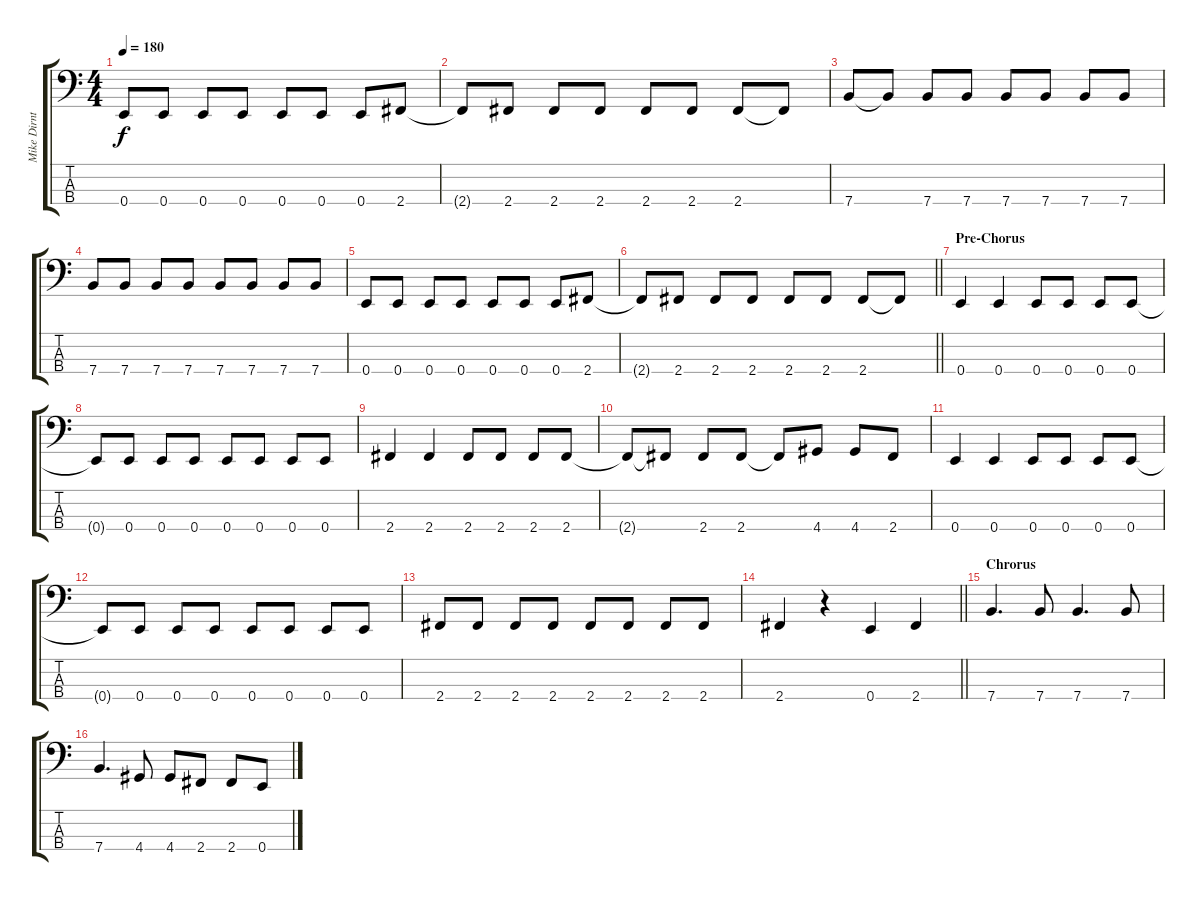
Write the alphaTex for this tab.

\track ("Mike Dirnt (Bass)" "Mike Dirnt") {instrument electricbasspick}
\staff {score tabs}
\tuning (G2 D2 A1 E1) {hide}
\ts (4 4)
\tempo 180
\clef f4
\ks c
0.4.8{dy f} 0.4.8 0.4.8 0.4.8 0.4.8 0.4.8 0.4.8 2.4.8 |
2.4{t}.8 2.4.8 2.4.8 2.4.8 2.4.8 2.4.8 2.4.8 2.4{t}.8 |
7.4.8 7.4{t}.8 7.4.8 7.4.8 7.4.8 7.4.8 7.4.8 7.4.8 |
7.4.8 7.4.8 7.4.8 7.4.8 7.4.8 7.4.8 7.4.8 7.4.8 |
0.4.8 0.4.8 0.4.8 0.4.8 0.4.8 0.4.8 0.4.8 2.4.8 |
\barLineRight lightlight
2.4{t}.8 2.4.8 2.4.8 2.4.8 2.4.8 2.4.8 2.4.8 2.4{t}.8 |
\section ("" "Pre-Chorus")
0.4.4 0.4.4 0.4.8 0.4.8 0.4.8 0.4.8 |
0.4{t}.8 0.4.8 0.4.8 0.4.8 0.4.8 0.4.8 0.4.8 0.4.8 |
2.4.4 2.4.4 2.4.8 2.4.8 2.4.8 2.4.8 |
2.4{t}.8 2.4{t}.8 2.4.8 2.4.8 2.4{t}.8 4.4.8 4.4.8 2.4.8 |
0.4.4 0.4.4 0.4.8 0.4.8 0.4.8 0.4.8 |
0.4{t}.8 0.4.8 0.4.8 0.4.8 0.4.8 0.4.8 0.4.8 0.4.8 |
2.4.8 2.4.8 2.4.8 2.4.8 2.4.8 2.4.8 2.4.8 2.4.8 |
\barLineRight lightlight
2.4.4 r.4 0.4.4 2.4.4 |
\section ("" "Chrorus")
7.4.4{d} 7.4.8 7.4.4{d} 7.4.8 |
7.4.4{d} 4.4.8 4.4.8 2.4.8 2.4.8 0.4.8
